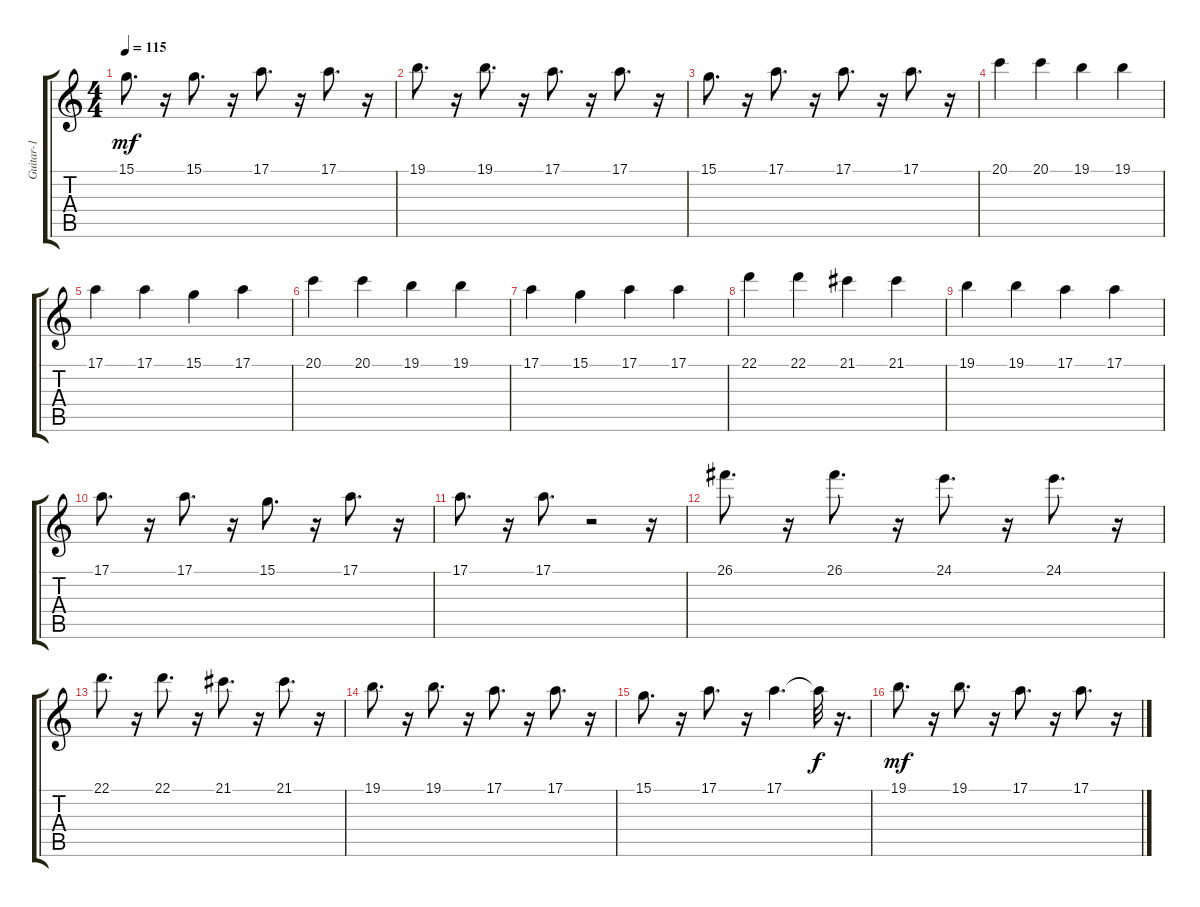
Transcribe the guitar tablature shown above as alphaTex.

\track ("Guitar-1" "Guitar-1") {instrument vibraphone}
\staff {score tabs}
\tuning (E4 B3 G3 D3 A2 E2) {hide}
\ts (4 4)
\tempo 115
\clef g2
\ks c
15.1.8{d dy mf} r.16 15.1.8{d} r.16 17.1.8{d} r.16 17.1.8{d} r.16 |
19.1.8{d} r.16 19.1.8{d} r.16 17.1.8{d} r.16 17.1.8{d} r.16 |
15.1.8{d} r.16 17.1.8{d} r.16 17.1.8{d} r.16 17.1.8{d} r.16 |
20.1.4 20.1.4 19.1.4 19.1.4 |
17.1.4 17.1.4 15.1.4 17.1.4 |
20.1.4 20.1.4 19.1.4 19.1.4 |
17.1.4 15.1.4 17.1.4 17.1.4 |
22.1.4 22.1.4 21.1.4 21.1.4 |
19.1.4 19.1.4 17.1.4 17.1.4 |
17.1.8{d} r.16 17.1.8{d} r.16 15.1.8{d} r.16 17.1.8{d} r.16 |
17.1.8{d} r.16 17.1.8{d} r.2 r.16 |
26.1.8{d} r.16 26.1.8{d} r.16 24.1.8{d} r.16 24.1.8{d} r.16 |
22.1.8{d} r.16 22.1.8{d} r.16 21.1.8{d} r.16 21.1.8{d} r.16 |
19.1.8{d} r.16 19.1.8{d} r.16 17.1.8{d} r.16 17.1.8{d} r.16 |
15.1.8{d} r.16 17.1.8{d} r.16 17.1.4{d} 17.1{t}.32{dy f} r.16{d} |
19.1.8{d dy mf} r.16 19.1.8{d} r.16 17.1.8{d} r.16 17.1.8{d} r.16
